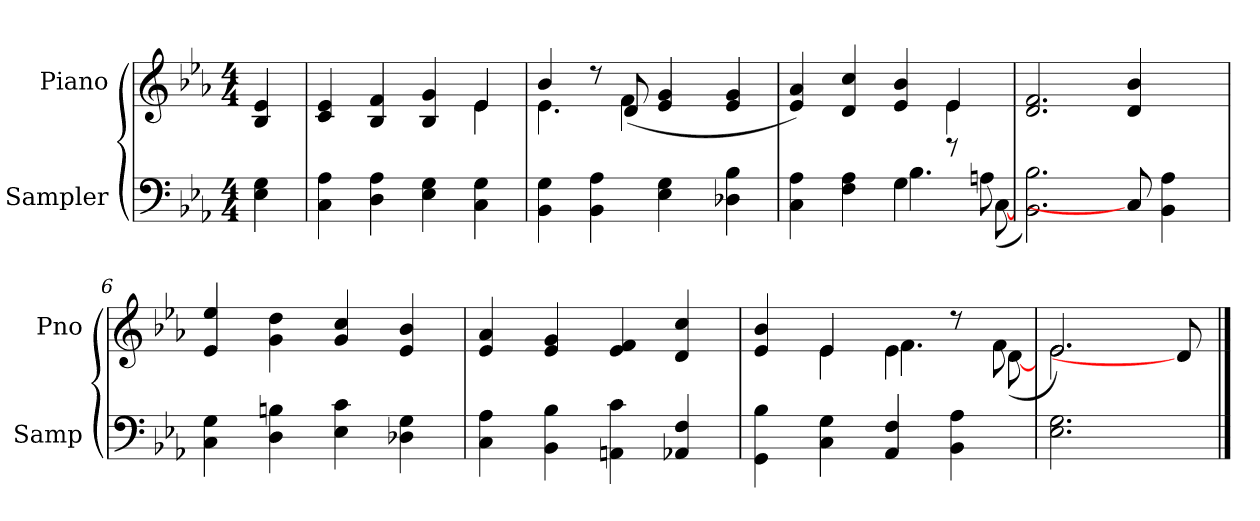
**kern	**kern
*part2	*part1
*staff2	*staff1
*I"Sampler	*I"Piano
*I'Samp	*I'Pno
*clefF4	*clefG2
*k[b-e-a-]	*k[b-e-a-]
*E-:	*E-:
*M4/4	*M4/4
=1	=1
4E- 4G	4B- 4e-
=2	=2
*	*^
4C 4A-	4c 4e-	2.ryy
4D 4A-	4B- 4f	.
4E- 4G	4B- 4g	.
4C 4G	4e-/	4e-
=3	=3	=3
4BB- 4G	4b-/	4.e-
4BB- 4A-	8r	.
.	8d/	(4f
4E- 4G	4e- 4g	.
.	.	4.ryy
4D-X 4B-	4e- 4g	.
=4	=4	=4
*^	*	*
4C 4A-	2ryy	4e- 4a-)	2.ryy
4F 4A-	.	4d 4cc	.
4G\	4.B-	4e- 4b-	.
8r	.	4e-/	4e-
8An\	([8C	.	.
*v	*v	*	*
*	*v	*v
=5	=5
2.BB- 2.B-)	2.d 2.f
8C]	4d 4b-
4BB- 4A-	.
.	8ryy
=6	=6
4C 4G	4e- 4ee-
4D 4Bn	4g 4dd
4E- 4c	4g 4cc
4D-X 4G	4e- 4b-
=7	=7
4C 4A-	4e- 4a-
4BB- 4B-	4e- 4g
4AAn 4c	4e- 4f
4AA-X 4F	4d 4cc
=8	=8
*	*^
4GG 4B-	4e- 4b-	4ryy
4C 4G	4e-/	4e-
4AA- 4F	4e-\	4.f
4BB- 4A-	8r	.
.	8f\	([8d
=9	=9	=9
2.E- 2.G	2.e-/)	2.e-
8ryy	8ryy	8d]
*	*v	*v
==	==
*-	*-
